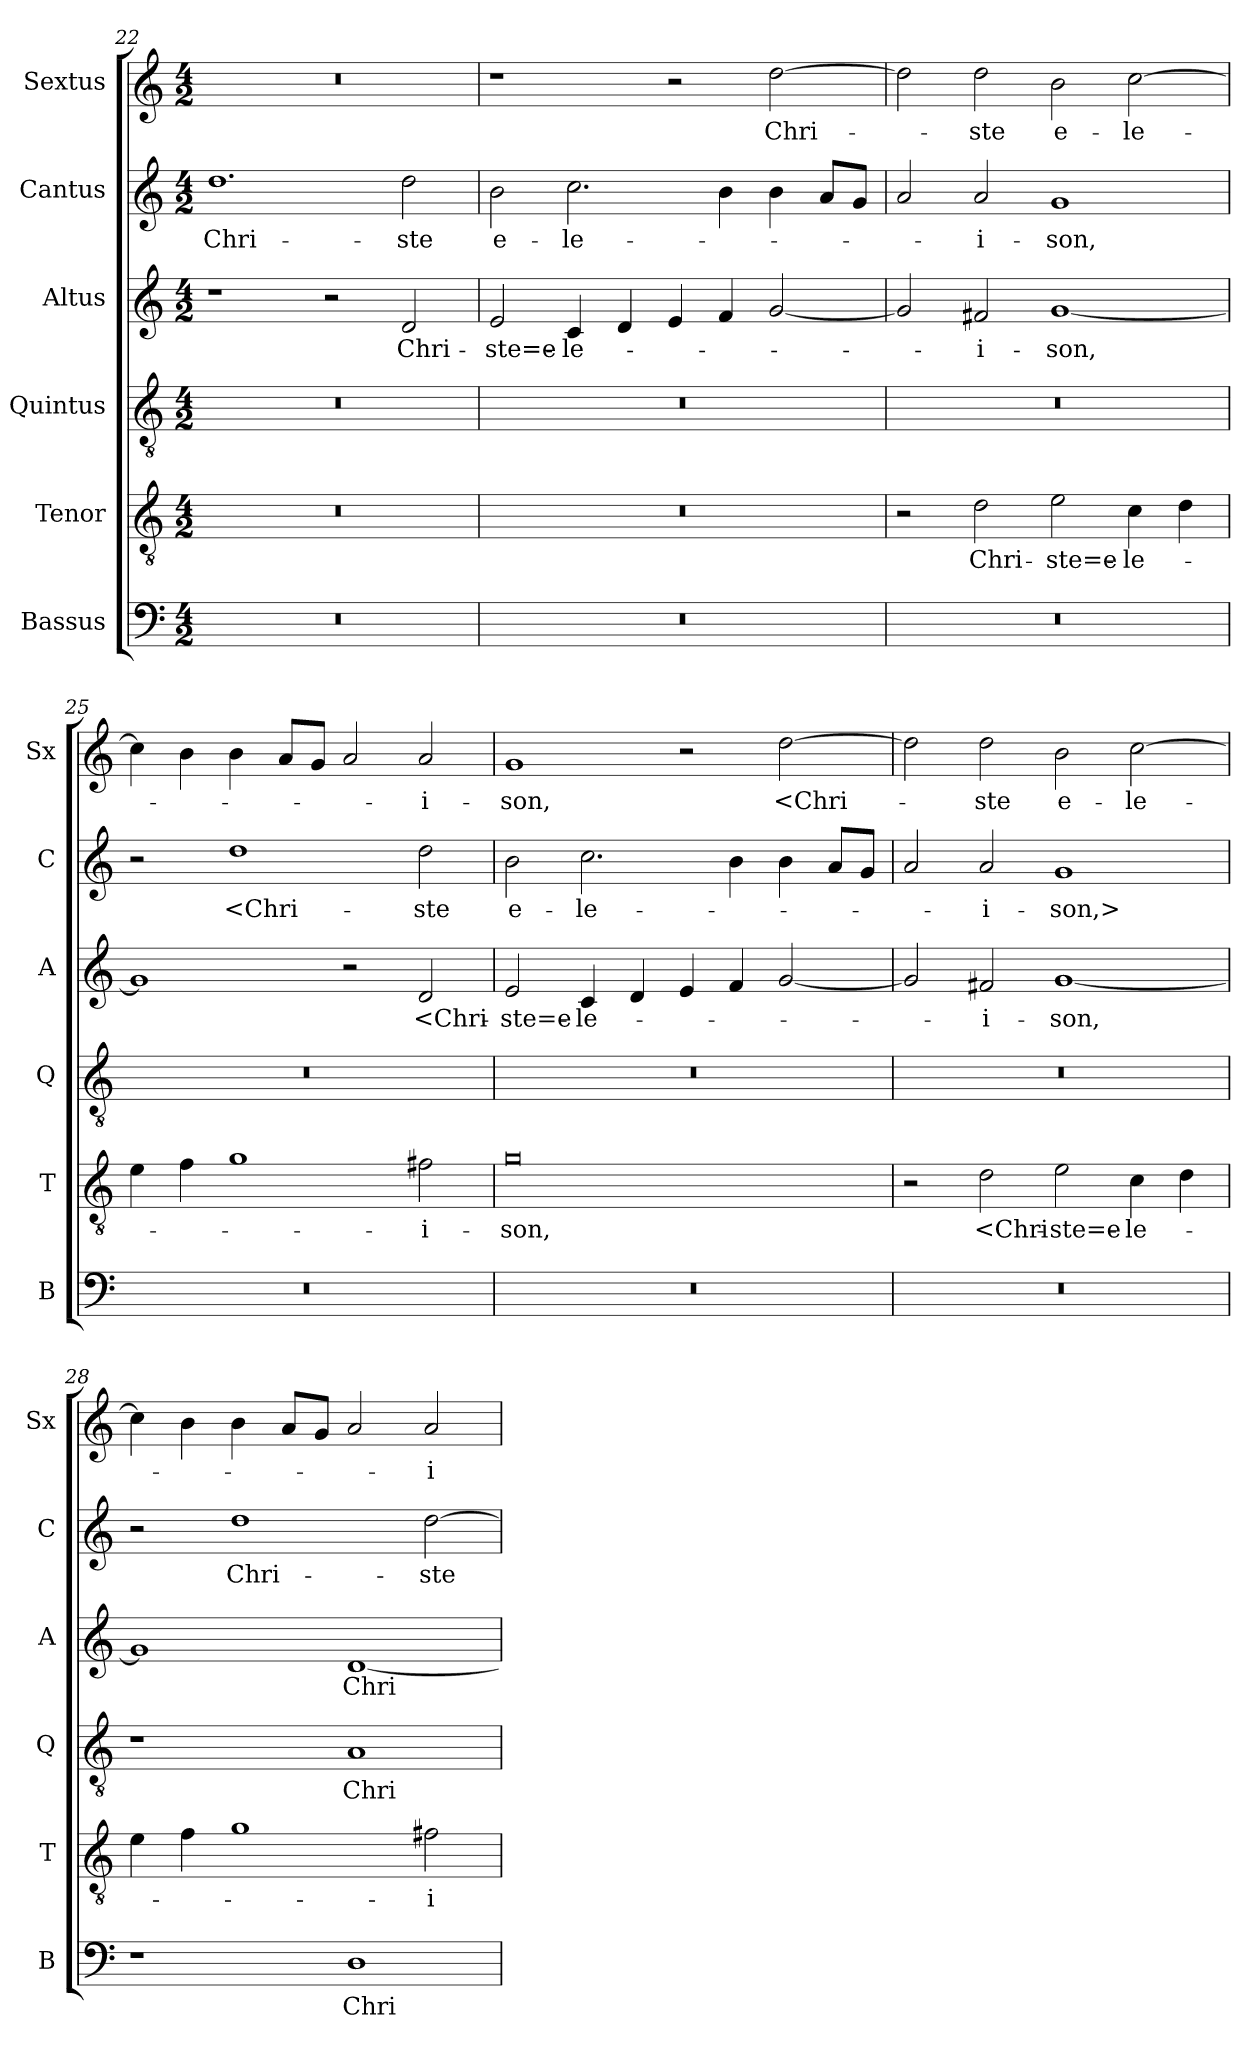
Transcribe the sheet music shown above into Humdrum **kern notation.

**kern	**text	**kern	**text	**kern	**text	**kern	**text	**kern	**text	**kern	**text
*part6	*part6	*part5	*part5	*part4	*part4	*part3	*part3	*part2	*part2	*part1	*part1
*staff6	*staff6	*staff5	*staff5	*staff4	*staff4	*staff3	*staff3	*staff2	*staff2	*staff1	*staff1
*I"Bassus	*	*I"Tenor	*	*I"Quintus	*	*I"Altus	*	*I"Cantus	*	*I"Sextus	*
*I'B	*	*I'T	*	*I'Q	*	*I'A	*	*I'C	*	*I'Sx	*
*clefF4	*	*clefGv2	*	*clefGv2	*	*clefG2	*	*clefG2	*	*clefG2	*
*	*	*ITrd7c12	*	*ITrd7c12	*	*	*	*	*	*	*
*k[]	*	*k[]	*	*k[]	*	*k[]	*	*k[]	*	*k[]	*
*C:	*	*C:	*	*C:	*	*C:	*	*C:	*	*C:	*
*M4/2	*	*M4/2	*	*M4/2	*	*M4/2	*	*M4/2	*	*M4/2	*
=22	=22	=22	=22	=22	=22	=22	=22	=22	=22	=22	=22
0r	.	0r	.	0r	.	1r	.	1.dd\	Chri-	0r	.
.	.	.	.	.	.	2r	.	.	.	.	.
.	.	.	.	.	.	2d/	Chri-	2dd\	-ste	.	.
=23	=23	=23	=23	=23	=23	=23	=23	=23	=23	=23	=23
0r	.	0r	.	0r	.	2e/	-ste=e-	2b\	e-	1r	.
.	.	.	.	.	.	4c/	-le-	2.cc\	-le-	.	.
.	.	.	.	.	.	4d/	.	.	.	.	.
.	.	.	.	.	.	4e/	.	.	.	2r	.
.	.	.	.	.	.	4f/	.	4b\	.	.	.
.	.	.	.	.	.	[2g/	.	4b\	.	[2dd\	Chri-
.	.	.	.	.	.	.	.	8a/L	.	.	.
.	.	.	.	.	.	.	.	8g/J	.	.	.
=24	=24	=24	=24	=24	=24	=24	=24	=24	=24	=24	=24
0r	.	2r	.	0r	.	2g/]	.	2a/	.	2dd\]	.
.	.	2D\	Chri-	.	.	2f#/	-i-	2a/	-i-	2dd\	-ste
.	.	2E\	-ste=e-	.	.	[1g/	-son,	1g/	-son,	2b\	e-
.	.	4C\	-le-	.	.	.	.	.	.	[2cc\	-le-
.	.	4D\	.	.	.	.	.	.	.	.	.
=25	=25	=25	=25	=25	=25	=25	=25	=25	=25	=25	=25
0r	.	4E\	.	0r	.	1g/]	.	2r	.	4cc\]	.
.	.	4F\	.	.	.	.	.	.	.	4b\	.
.	.	1G\	.	.	.	.	.	1dd\	<Chri-	4b\	.
.	.	.	.	.	.	.	.	.	.	8a/L	.
.	.	.	.	.	.	.	.	.	.	8g/J	.
.	.	.	.	.	.	2r	.	.	.	2a/	.
.	.	2F#\	-i-	.	.	2d/	<Chri-	2dd\	-ste	2a/	-i-
=26	=26	=26	=26	=26	=26	=26	=26	=26	=26	=26	=26
0r	.	0G\	-son,	0r	.	2e/	-ste=e-	2b\	e-	1g/	-son,
.	.	.	.	.	.	4c/	-le-	2.cc\	-le-	.	.
.	.	.	.	.	.	4d/	.	.	.	.	.
.	.	.	.	.	.	4e/	.	.	.	2r	.
.	.	.	.	.	.	4f/	.	4b\	.	.	.
.	.	.	.	.	.	[2g/	.	4b\	.	[2dd\	<Chri-
.	.	.	.	.	.	.	.	8a/L	.	.	.
.	.	.	.	.	.	.	.	8g/J	.	.	.
=27	=27	=27	=27	=27	=27	=27	=27	=27	=27	=27	=27
0r	.	2r	.	0r	.	2g/]	.	2a/	.	2dd\]	.
.	.	2D\	<Chri-	.	.	2f#/	-i-	2a/	-i-	2dd\	-ste
.	.	2E\	-ste=e-	.	.	[1g/	-son,	1g/	-son,>	2b\	e-
.	.	4C\	-le-	.	.	.	.	.	.	[2cc\	-le-
.	.	4D\	.	.	.	.	.	.	.	.	.
=28	=28	=28	=28	=28	=28	=28	=28	=28	=28	=28	=28
1r	.	4E\	.	1r	.	1g/]	.	2r	.	4cc\]	.
.	.	4F\	.	.	.	.	.	.	.	4b\	.
.	.	1G\	.	.	.	.	.	1dd\	Chri-	4b\	.
.	.	.	.	.	.	.	.	.	.	8a/L	.
.	.	.	.	.	.	.	.	.	.	8g/J	.
1D\	Chri-	.	.	1AA/	Chri-	[1d/	Chri-	.	.	2a/	.
.	.	2F#\	-i-	.	.	.	.	[2dd\	-ste	2a/	-i-
=	=	=	=	=	=	=	=	=	=	=	=
*-	*-	*-	*-	*-	*-	*-	*-	*-	*-	*-	*-
